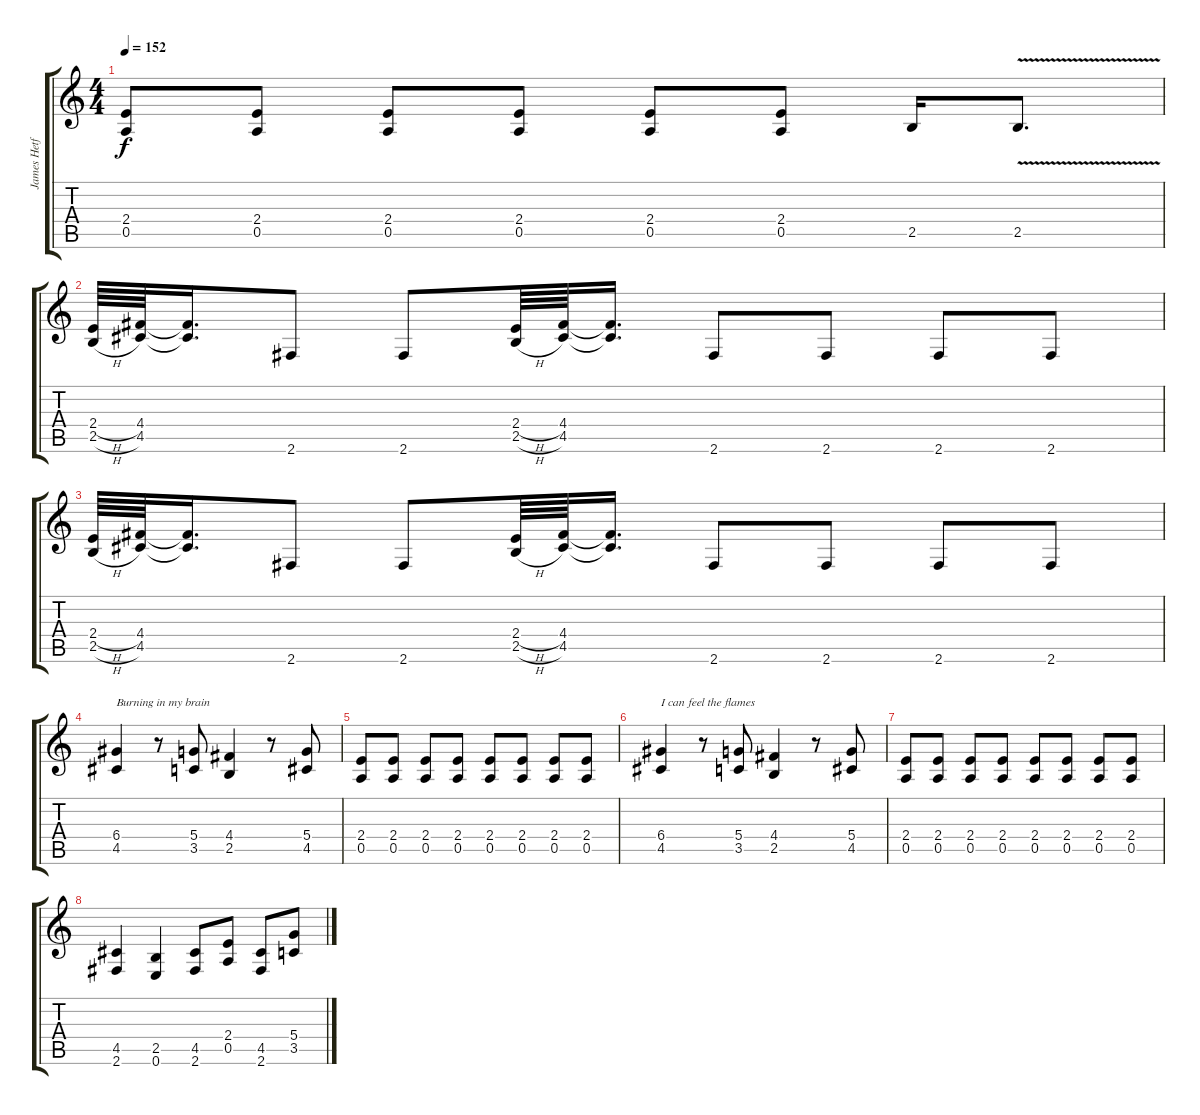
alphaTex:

\track ("James Hetfield" "James Hetf") {instrument distortionguitar}
\staff {score tabs}
\tuning (E4 B3 G3 D3 A2 E2) {hide}
\ts (4 4)
\tempo 152
\clef g2
\ks c
(2.4 0.5).8{dy f} (2.4 0.5).8 (2.4 0.5).8 (2.4 0.5).8 (2.4 0.5).8 (2.4 0.5).8 2.5.16 2.5{v}.8{d} |
(2.4{h} 2.5{h}).64 (4.4 4.5).64 (4.4{t} 4.5{t}).16{d} 2.6.8 2.6.8 (2.4{h} 2.5{h}).64 (4.4 4.5).64 (4.4{t} 4.5{t}).16{d} 2.6.8 2.6.8 2.6.8 2.6.8 |
(2.4{h} 2.5{h}).64 (4.4 4.5).64 (4.4{t} 4.5{t}).16{d} 2.6.8 2.6.8 (2.4{h} 2.5{h}).64 (4.4 4.5).64 (4.4{t} 4.5{t}).16{d} 2.6.8 2.6.8 2.6.8 2.6.8 |
(6.4 4.5).4{txt "Burning in my brain"} r.8 (5.4 3.5).8 (4.4 2.5).4 r.8 (5.4 4.5).8 |
(2.4 0.5).8 (2.4 0.5).8 (2.4 0.5).8 (2.4 0.5).8 (2.4 0.5).8 (2.4 0.5).8 (2.4 0.5).8 (2.4 0.5).8 |
(6.4 4.5).4{txt "I can feel the flames"} r.8 (5.4 3.5).8 (4.4 2.5).4 r.8 (5.4 4.5).8 |
(2.4 0.5).8 (2.4 0.5).8 (2.4 0.5).8 (2.4 0.5).8 (2.4 0.5).8 (2.4 0.5).8 (2.4 0.5).8 (2.4 0.5).8 |
(4.5 2.6).4 (2.5 0.6).4 (4.5 2.6).8 (2.4 0.5).8 (4.5 2.6).8 (5.4 3.5).8
